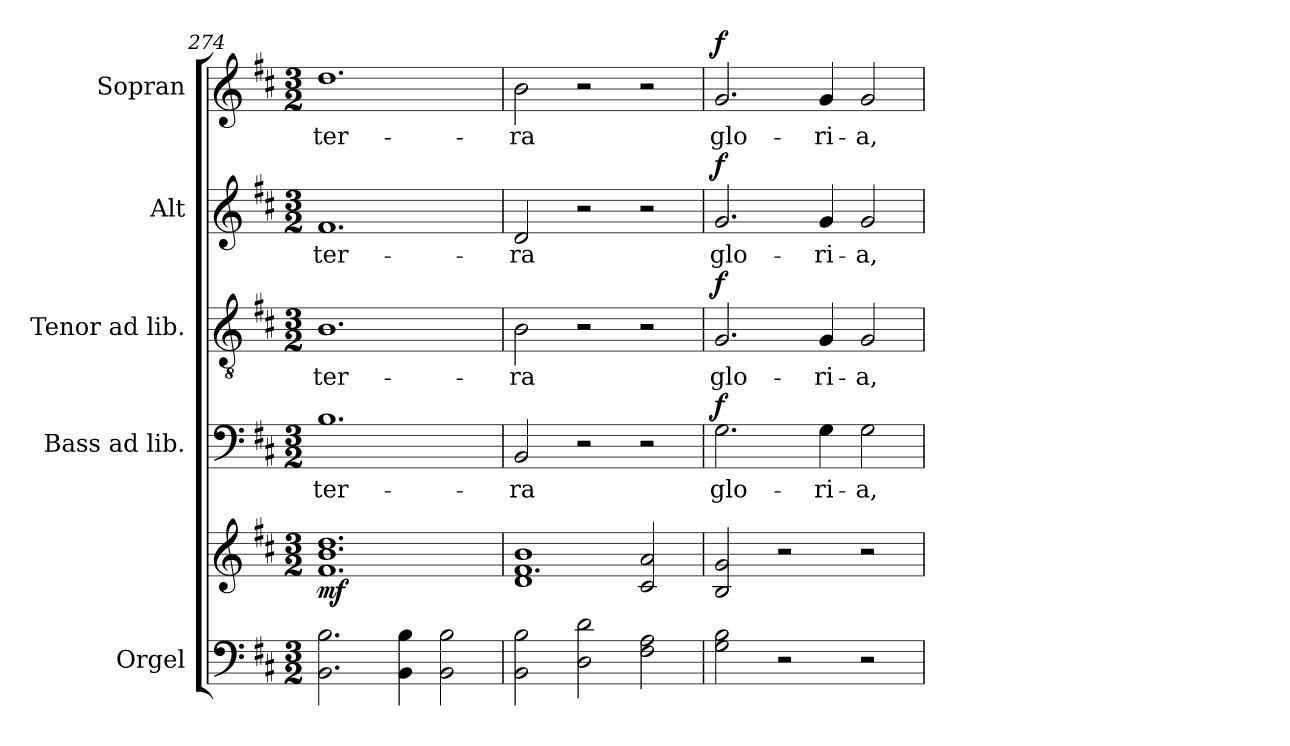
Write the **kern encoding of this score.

**kern	**kern	**dynam	**kern	**text	**dynam	**kern	**text	**dynam	**kern	**text	**dynam	**kern	**text	**dynam
*part5	*part5	*part5	*part4	*part4	*part4	*part3	*part3	*part3	*part2	*part2	*part2	*part1	*part1	*part1
*staff6	*staff5	*staff5/6	*staff4	*staff4	*staff4	*staff3	*staff3	*staff3	*staff2	*staff2	*staff2	*staff1	*staff1	*staff1
*I"Orgel	*	*	*I"Bass ad lib.	*	*	*I"Tenor ad lib.	*	*	*I"Alt	*	*	*I"Sopran	*	*
*I'Org.	*	*	*I'B.	*	*	*I'T.	*	*	*I'A.	*	*	*I'S.	*	*
*clefF4	*clefG2	*	*clefF4	*	*	*clefGv2	*	*	*clefG2	*	*	*clefG2	*	*
*k[f#c#]	*k[f#c#]	*	*k[f#c#]	*	*	*k[f#c#]	*	*	*k[f#c#]	*	*	*k[f#c#]	*	*
*D:	*D:	*	*D:	*	*	*D:	*	*	*D:	*	*	*D:	*	*
*M3/2	*M3/2	*	*M3/2	*	*	*M3/2	*	*	*M3/2	*	*	*M3/2	*	*
=274	=274	=274	=274	=274	=274	=274	=274	=274	=274	=274	=274	=274	=274	=274
!	!	!LO:DY:b	!	!LO:LY:b	!	!	!LO:LY:b	!	!	!LO:LY:b	!	!	!LO:LY:b	!
2.BB\ 2.B\	1.f# 1.b 1.dd	mf	1.B	ter-	.	1.B	ter-	.	1.f#	ter-	.	1.dd	ter-	.
4BB\ 4B\	.	.	.	.	.	.	.	.	.	.	.	.	.	.
2BB\ 2B\	.	.	.	.	.	.	.	.	.	.	.	.	.	.
=275	=275	=275	=275	=275	=275	=275	=275	=275	=275	=275	=275	=275	=275	=275
*	*^	*	*	*	*	*	*	*	*	*	*	*	*	*
!	!	!	!	!	!LO:LY:b	!	!	!LO:LY:b	!	!	!LO:LY:b	!	!	!LO:LY:b	!
2BB\ 2B\	1d 1b	1.f#	.	2BB/	-ra	.	2B\	-ra	.	2d/	-ra	.	2b\	-ra	.
2D\ 2d\	.	.	.	2r	.	.	2r	.	.	2r	.	.	2r	.	.
2F#\ 2A\	2c#/ 2a/	.	.	2r	.	.	2r	.	.	2r	.	.	2r	.	.
*	*v	*v	*	*	*	*	*	*	*	*	*	*	*	*	*
=276	=276	=276	=276	=276	=276	=276	=276	=276	=276	=276	=276	=276	=276	=276
!	!	!	!	!LO:LY:b	!LO:DY:a	!	!LO:LY:b	!LO:DY:a	!	!LO:LY:b	!LO:DY:a	!	!LO:LY:b	!LO:DY:a
2G\ 2B\	2B/ 2g/	.	2.G\	glo-	f	2.G/	glo-	f	2.g/	glo-	f	2.g/	glo-	f
2r	2r	.	.	.	.	.	.	.	.	.	.	.	.	.
!	!	!	!	!LO:LY:b	!	!	!LO:LY:b	!	!	!LO:LY:b	!	!	!LO:LY:b	!
.	.	.	4G\	-ri-	.	4G/	-ri-	.	4g/	-ri-	.	4g/	-ri-	.
!	!	!	!	!LO:LY:b	!	!	!LO:LY:b	!	!	!LO:LY:b	!	!	!LO:LY:b	!
2r	2r	.	2G\	-a,	.	2G/	-a,	.	2g/	-a,	.	2g/	-a,	.
=	=	=	=	=	=	=	=	=	=	=	=	=	=	=
*-	*-	*-	*-	*-	*-	*-	*-	*-	*-	*-	*-	*-	*-	*-
